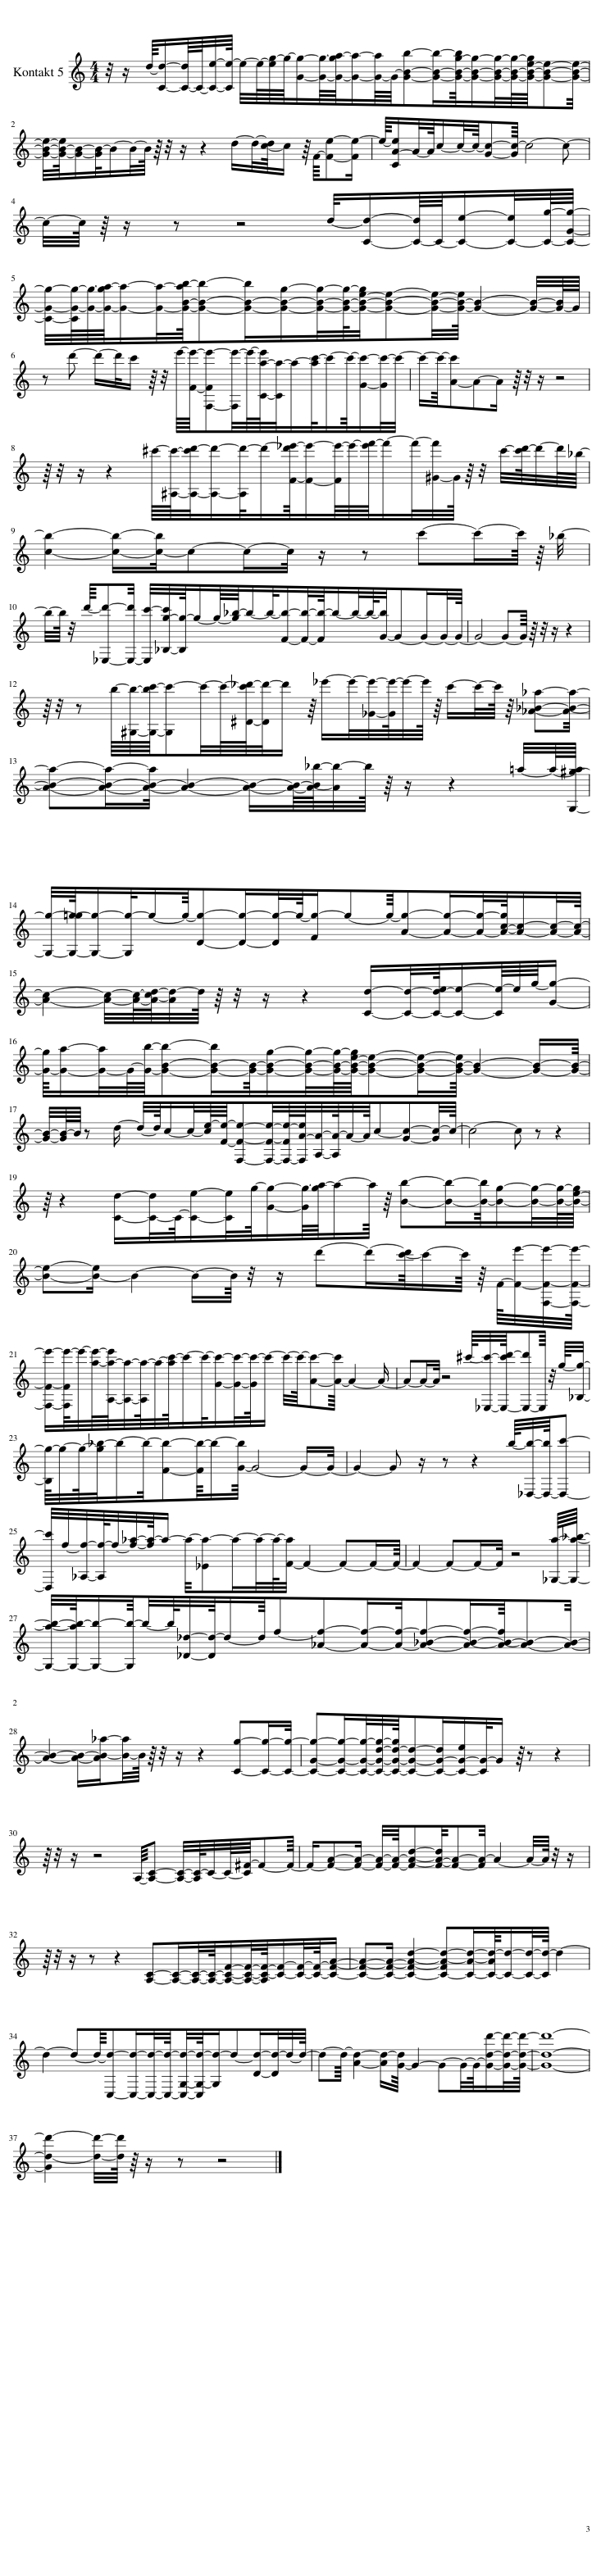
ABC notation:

X:1
L:1/8
M:4/4
I:linebreak $
K:C
V:1 treble
V:1
 z/4 z/ d/8-[Cd]/-[C-d]/8C/8-[Ce]/4-[Ce-]/8 e/4-e/8-[eg-]/8g/8-[Gg]/-[Gg]/8-[G-ga-]/8[Ga]/-[G-a]/8G/8-[GBb]-[GBb]/-[G-B-g-b]/8[GBg]/-[GBg]/4-[GBg]/8-[G-B-e-g]/8[GBe]-[GBe]/4- |$ [GBe]/4-[G-B-e]/8[GB]/-[GB-]/4B/-B/4-B/8 z/8 z/4 z/ z2 d/-d/4-[c-d]/8c/ z/8 F/8-[Fe]-[Fe-]/ | e/8-[CA-e]/A/4-A/8c/-c/4-c/8-[Gc]-[Gc-]/8 c4- c- |$ c/4-c/8 z/8 z/ z z4 d/4-[Cd]/-[C-d]/8C/8-[Ce]/-[C-e]/4[Cg]/8-[CGg]/8- |$ [CGg]/4-[CG-g-]/8[Gg]/8-[G-ga-]/8[Ga]/-[Ga]/4-[G-B-ab-]/8[GBb]-[G-B-b]/[GBg]/-[GBg]/4-[GBg]/8-[G-B-e-g]/4[GBe]-[GBe]/4-[G-B-e]/8 [GB]2- [GB]/4-[G-B]/8G/8 |$ %5
 z d'- d'/-d'/4c'/ z/8 z/4 e'/8-[Fe']/8-[F,-Fe'-][F,e'-]/4e'/8-[C-a-e']/8[Ca-]/4a/-[ac'-]/4c'/-c'/8-[Gc']/-[Gc'-]/4c'/4- | c'/-c'/8-[A-c']A-A/ z/8 z/4 z/ z4 |$ z/8 z/4 z/ z2 ^c'/8-[^A,c']/8-[A,-c'd'-]/4[A,d']/-[A,d'-]/4d'/-[F-d'_e'-]/8[Fe']/-[Fe'-]/8e'/8-[e'f'-]/8f'/-f'/4-[^G-f']/4G/8 z/8 z/4 c'/4-[c'd'-]/8d'/4-d'/8_b/8- |$ [cb]2- [cb]/-[c-b]/4c-c/-c/4 z/ z c'-c'/-c'/8 z/8 _b/4- |$ b/4-b/8 z/4 d'/8-[_E,d']-[E,-d']/4 [E,c'-]/4[_B,-g-c']/4[B,g-]/8g/-g/8-[g_b-]/8b/-b/4-[Fb]/-[Fb]/4-[Fb-]/8b/-b/4-b/8-[G-b]/4G-G/-G/4-G/8- | %10
 G4- G-G/8 z/8 z/4 z/ z2 |$ z/8 z/4 z b/8-[^G,b]/8-[G,-bc'-]/8[G,c'-]c'/4-c'/8-[^D-c'_d'-]/8[Dd'-]/4d'/ z/8 _e'/-e'/4-[_Ge']/4-[Ge'-]/8e'/4-e'/8 z/8 c'/-c'/4-c'/8 z/8 [_A_B_a]-[ABa]/4- |$ [ABa]-[ABa]/-[A-B-a]/4 [AB]2- [AB]/-[AB]/8-[A-B_b-]/8[Ab-]/4b/8 z/8 z/ z2 =a/4-a/8-[G,-^g-a]/8 |$ [G,g]/4-[G,-=g-g]/8[G,g]/-[G,g-]/4g/-g/8-[Dg]-[Dg]/-[Dg-]/4g/8-[Fg-]/g-g/8-[Ag]-[Ag]/-[Ag]/4-[A-c-g]/8[Ac]/-[Ac]/4-[Ac]/8- |$ [Ac]2- [Ac]/4-[Ac]/8-[A-cd-]/8[Ad-]/4d/8 z/8 z/4 z/ z2 [Cd]/-[Cd]/4-[C-de-]/8[Ce]/-[Ce-]/8e/8g/8-[Gg]/- |$ %15
 [G-g]/8[Ga]/-[G-a]/4G/8-[Gb]/8-[GBb]-[G-B-b]/[GB]/8-[GBg]/-[GBg]/4-[GBg]/8-[G-B-e-g]/8[GBe]-[GBe]/-[G-B-e]/8 [GB]2- [GB]/-[GB]/8- |$ [GB]/4-[GB-]/8B/8 z d/- d/4-d/8c/-c/4-[ce-]/8[Fe]/8-[F,Fe]-[F,Fe]/4-[F,-Fe-]/8[F,A-e]/8[A,A]/4-[A,A-]/8A/4-A/8c-[Gc]-[Gc-]/4c/8- | c4- c z z2 |$ z/8 z2 [Cd]/-[C-d]/4C/8-[Ce]/-[Ce]/4g/8-[Gg]/-[Gg-]/8[ga-]/8a/-a/8 z/8 [Bb]-[Bb]/-[B-b]/8[Bg]/-[Bg]/4-[Bg]/8-[B-e-g]/8 |$ [Be]-[B-e]/ B2- B/-B/8 z/4 z/ d'-d'/-[c'-d']/8c'/-c'/8 z/8 F/8-[Fe']/4-[F,Fe']/4-[F,Fe']/8- |$ %20
 [F,Fe']/-[F,Fe'-]/8e'/4-[ae']/8-[A,-a-e']/8[A,a]/4-[A,a-]/8a/4-[ac'-]/8c'/-c'/4-[Gc']/-[Gc']/4-[Gc'-]/8c'/- c'/4-c'/8-[Ac']-[A-c']/8 A2- A/- | A-A/-A/4 z4 ^c'/8-[_E,c']/4-[E,-c'd'-]/8[E,-d']E,/8 z/4 g/8-[_B,g]/4- |$ [B,g-]/8g/4-g/8-[g_b-]/4b/-b/4-[Fb]-[Fb-]/8b/-[G-b]/8 G4- G/-G/4- | G2- G z/ z z2 b/8-[_D,b]/4-[D,-b]/8[D,c']- |$ [D,c']/4f/4-[_A,f]/4-[A,f-]/8f/4-[f_a]/4-[fa-]/8a/- a/4-[_Ea-]a/-a/4-a/8-[F-a]/4 F2- F-F/-F/8- | %25
 F2- F-F/-F/4 z4 [_G,a]/8-[G,a_b]/8- |$ [G,ab]/4-[G,-ab-]/8[G,b]/-[G,b-]/8b/4-b/8[_D_d]/4-[Dd-]/8d/-d/8f-[_Af]-[Af]/-[Af]/4-[A_Bf]-[ABf]/-[A-B-f]/8[AB]-[AB]/4- |$ [AB]2- [AB]/-[AB-_a-]/[B-a]/4B/8 z/8 z/4 z/ z2 [Cg]-[Cg]/-[Cg]/4- | [CGg]-[CGg]/-[CGg]/4-[CGdg]/4-[C-G-d-g]/8[CGd]-[C-G-d]/[C-G-e]/[CG-]/4G/ z/8 z z2 |$ z/8 z/4 z/ z4 A,/8-[A,C]- [A,C]/4-[A,C-]/8C/4-C/8-[C^F-]/8F-F/8- | %30
 F/-[FA]-[FA]/- [FA]/4-[FA]/8-[FAd]-[F-A-d]/4[FA]-[FA-]/4 A2- A/4-A/8 z/4 z/ |$ z/8 z/4 z/ z z2 [A,C]-[A,C]/-[A,C]/4-[A,C]/8-[A,CF]/-[A,CF]/4-[A,C-F-]/8[CF]/-[CF]/4-[CF]/8-[CFA]/- | [CFA]-[CFA]/- [CFAd]2- [C-FA-d-][CAd]/-[C-Ad-]/8[Cd]/-[Cd]/4-[Cd-]/8 d2- |$ d2- d-d/8-[C,d]-[C,d]/-[C,d]/4-[C,d]/8-[C,G,d]/4-[C,G,-d-]/8[G,d-]/d-[Dd]/-[Dd-]/4d/4-d/8- | d-d/8- [Ad]2- [Ad-]/[G-d]/8 G2- G-G/4-G/8-[Gdd']/-[Gdd']/4-[Gdd']/8- | %35
 [Gdd']8- |$ [Gd-d'-]2 [dd']/4-[dd']/8 z/8 z/ z z4 |] %37
